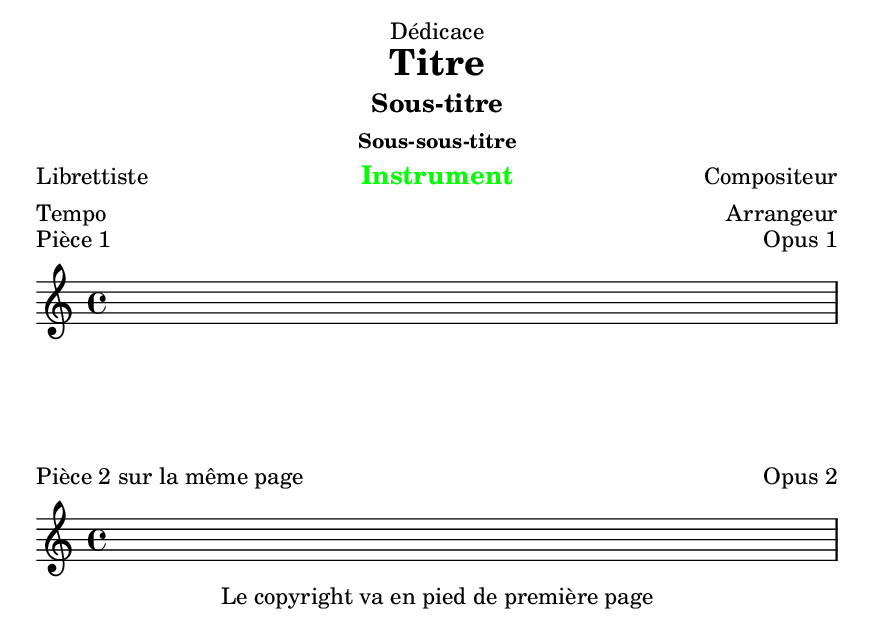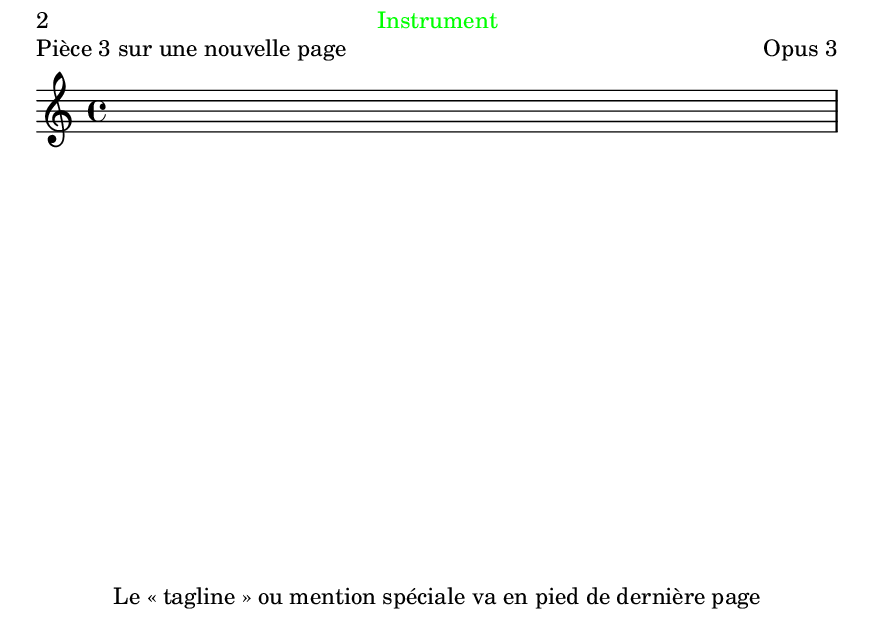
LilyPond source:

%% Generated by lilypond-book.py
%% Options: [exampleindent=10.16\mm,indent=0\mm,line-width=160\mm,noragged-right,papersize=a6landscape,quote]
\include "lilypond-book-preamble.ly"


% ****************************************************************
% Start cut-&-pastable-section
% ****************************************************************



\paper {
  #(set-paper-size "a6landscape")
  indent = 0\mm
  line-width = 160\mm
  % offset the left padding, also add 1mm as lilypond creates cropped
  % images with a little space on the right
  line-width = #(- line-width (* mm  3.000000) (* mm 1))
  ragged-right = ##f
  line-width = 160\mm - 2.0 * 10.16\mm
  % offset the left padding, also add 1mm as lilypond creates cropped
  % images with a little space on the right
  line-width = #(- line-width (* mm  3.000000) (* mm 1))
}

\layout {
  
}





% ****************************************************************
% ly snippet:
% ****************************************************************
\sourcefileline 773
\book {
  \header {
      % Les champs suivants sont centrés
    dedication = "Dédicace"
    title = "Titre"
    subtitle = "Sous-titre"
    subsubtitle = "Sous-sous-titre"
      % Les champs suivants sont répartis sur une même ligne, et
      % le champ "instrument" apparaîtra sur les pages suivantes
    instrument = \markup \with-color #green "Instrument"
    poet = "Librettiste"
    composer = "Compositeur"
      % Les champs suivants sont en opposition sur la même ligne
    meter = "Tempo"
    arranger = "Arrangeur"
      % Les champs suivants sont centrés en bas de page
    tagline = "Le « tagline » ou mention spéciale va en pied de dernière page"
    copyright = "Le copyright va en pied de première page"
  }
  \score {
    { s1 }
    \header {
       % Les champs suivants sont en opposition sur la même ligne
      piece = "Pièce 1"
      opus = "Opus 1"
    }
  }
  \score {
    { s1 }
    \header {
        % Les champs suivants sont en opposition sur la même ligne
      piece = "Pièce 2 sur la même page"
      opus = "Opus 2"
    }
  }
  \pageBreak
  \score {
    { s1 }
    \header {
        % Les champs suivants sont en opposition sur la même ligne
      piece = "Pièce 3 sur une nouvelle page"
      opus = "Opus 3"
    }
  }
}



% ****************************************************************
% end ly snippet
% ****************************************************************
